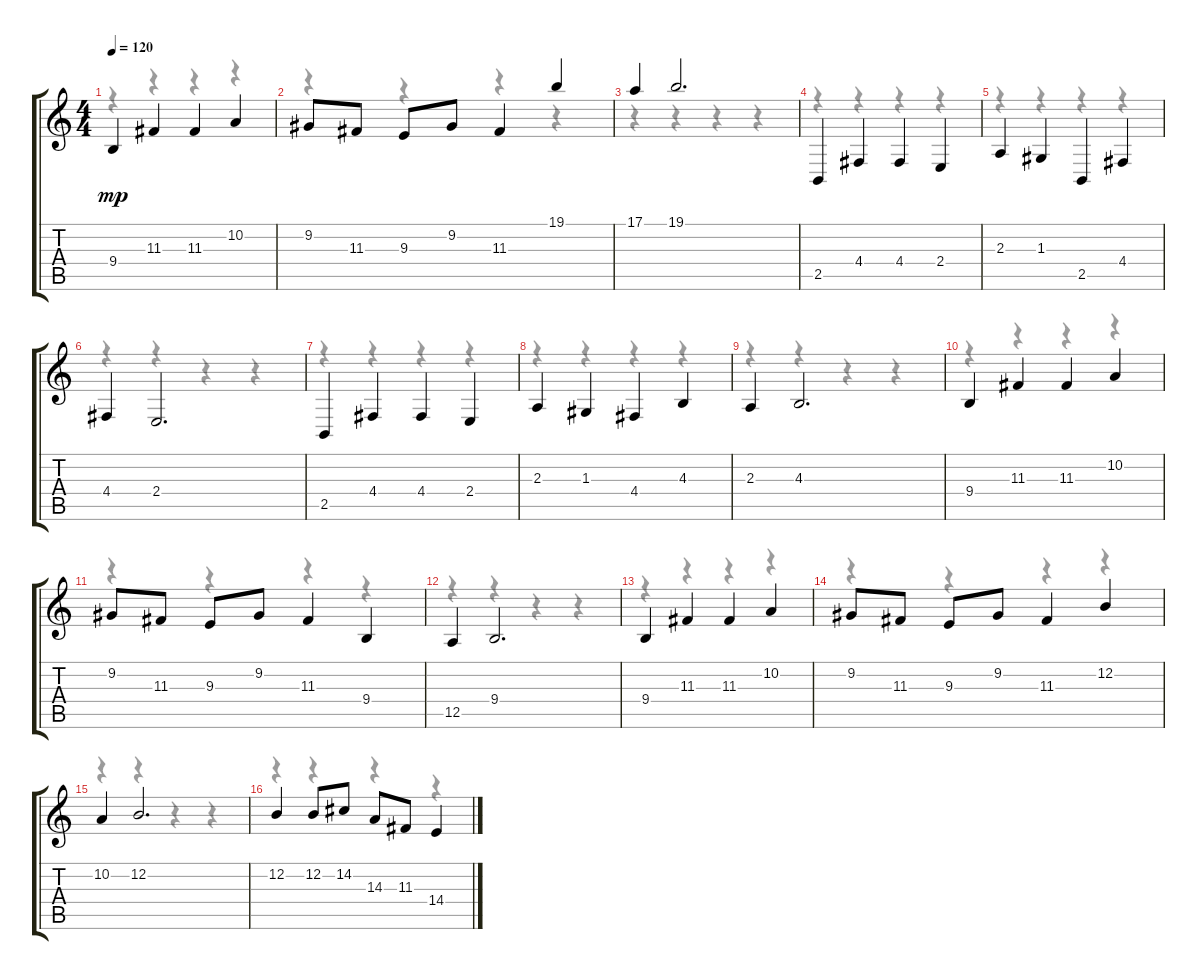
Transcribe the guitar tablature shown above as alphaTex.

\track "" {instrument flute}
\staff {score tabs}
\tuning (E4 B3 G3 D3 A2 E2) {hide}
\voice
\ts (4 4)
\tempo 120
\clef g2
\ks c
9.4.4{dy mp} 11.3.4 11.3.4 10.2.4 |
9.2.8 11.3.8 9.3.8 9.2.8 11.3.4 19.1.4 |
17.1.4 19.1.2{d} |
2.5.4 4.4.4 4.4.4 2.4.4 |
2.3.4 1.3.4 2.5.4 4.4.4 |
4.4.4 2.4.2{d} |
2.5.4 4.4.4 4.4.4 2.4.4 |
2.3.4 1.3.4 4.4.4 4.3.4 |
2.3.4 4.3.2{d} |
9.4.4 11.3.4 11.3.4 10.2.4 |
9.2.8 11.3.8 9.3.8 9.2.8 11.3.4 9.4.4 |
12.5.4 9.4.2{d} |
9.4.4 11.3.4 11.3.4 10.2.4 |
9.2.8 11.3.8 9.3.8 9.2.8 11.3.4 12.2.4 |
10.2.4 12.2.2{d} |
12.2.4 12.2.8 14.2.8 14.3.8 11.3.8 14.4.4
\voice
\clef g2
\ottava regular
\simile none
\ks c
r.4{dy f} r.4 r.4 r.4 |
r.4 r.4 r.4 r.4 |
r.4 r.4 r.4 r.4 |
r.4 r.4 r.4 r.4 |
r.4 r.4 r.4 r.4 |
r.4 r.4 r.4 r.4 |
r.4 r.4 r.4 r.4 |
r.4 r.4 r.4 r.4 |
r.4 r.4 r.4 r.4 |
r.4 r.4 r.4 r.4 |
r.4 r.4 r.4 r.4 |
r.4 r.4 r.4 r.4 |
r.4 r.4 r.4 r.4 |
r.4 r.4 r.4 r.4 |
r.4 r.4 r.4 r.4 |
r.4 r.4 r.4 r.4
